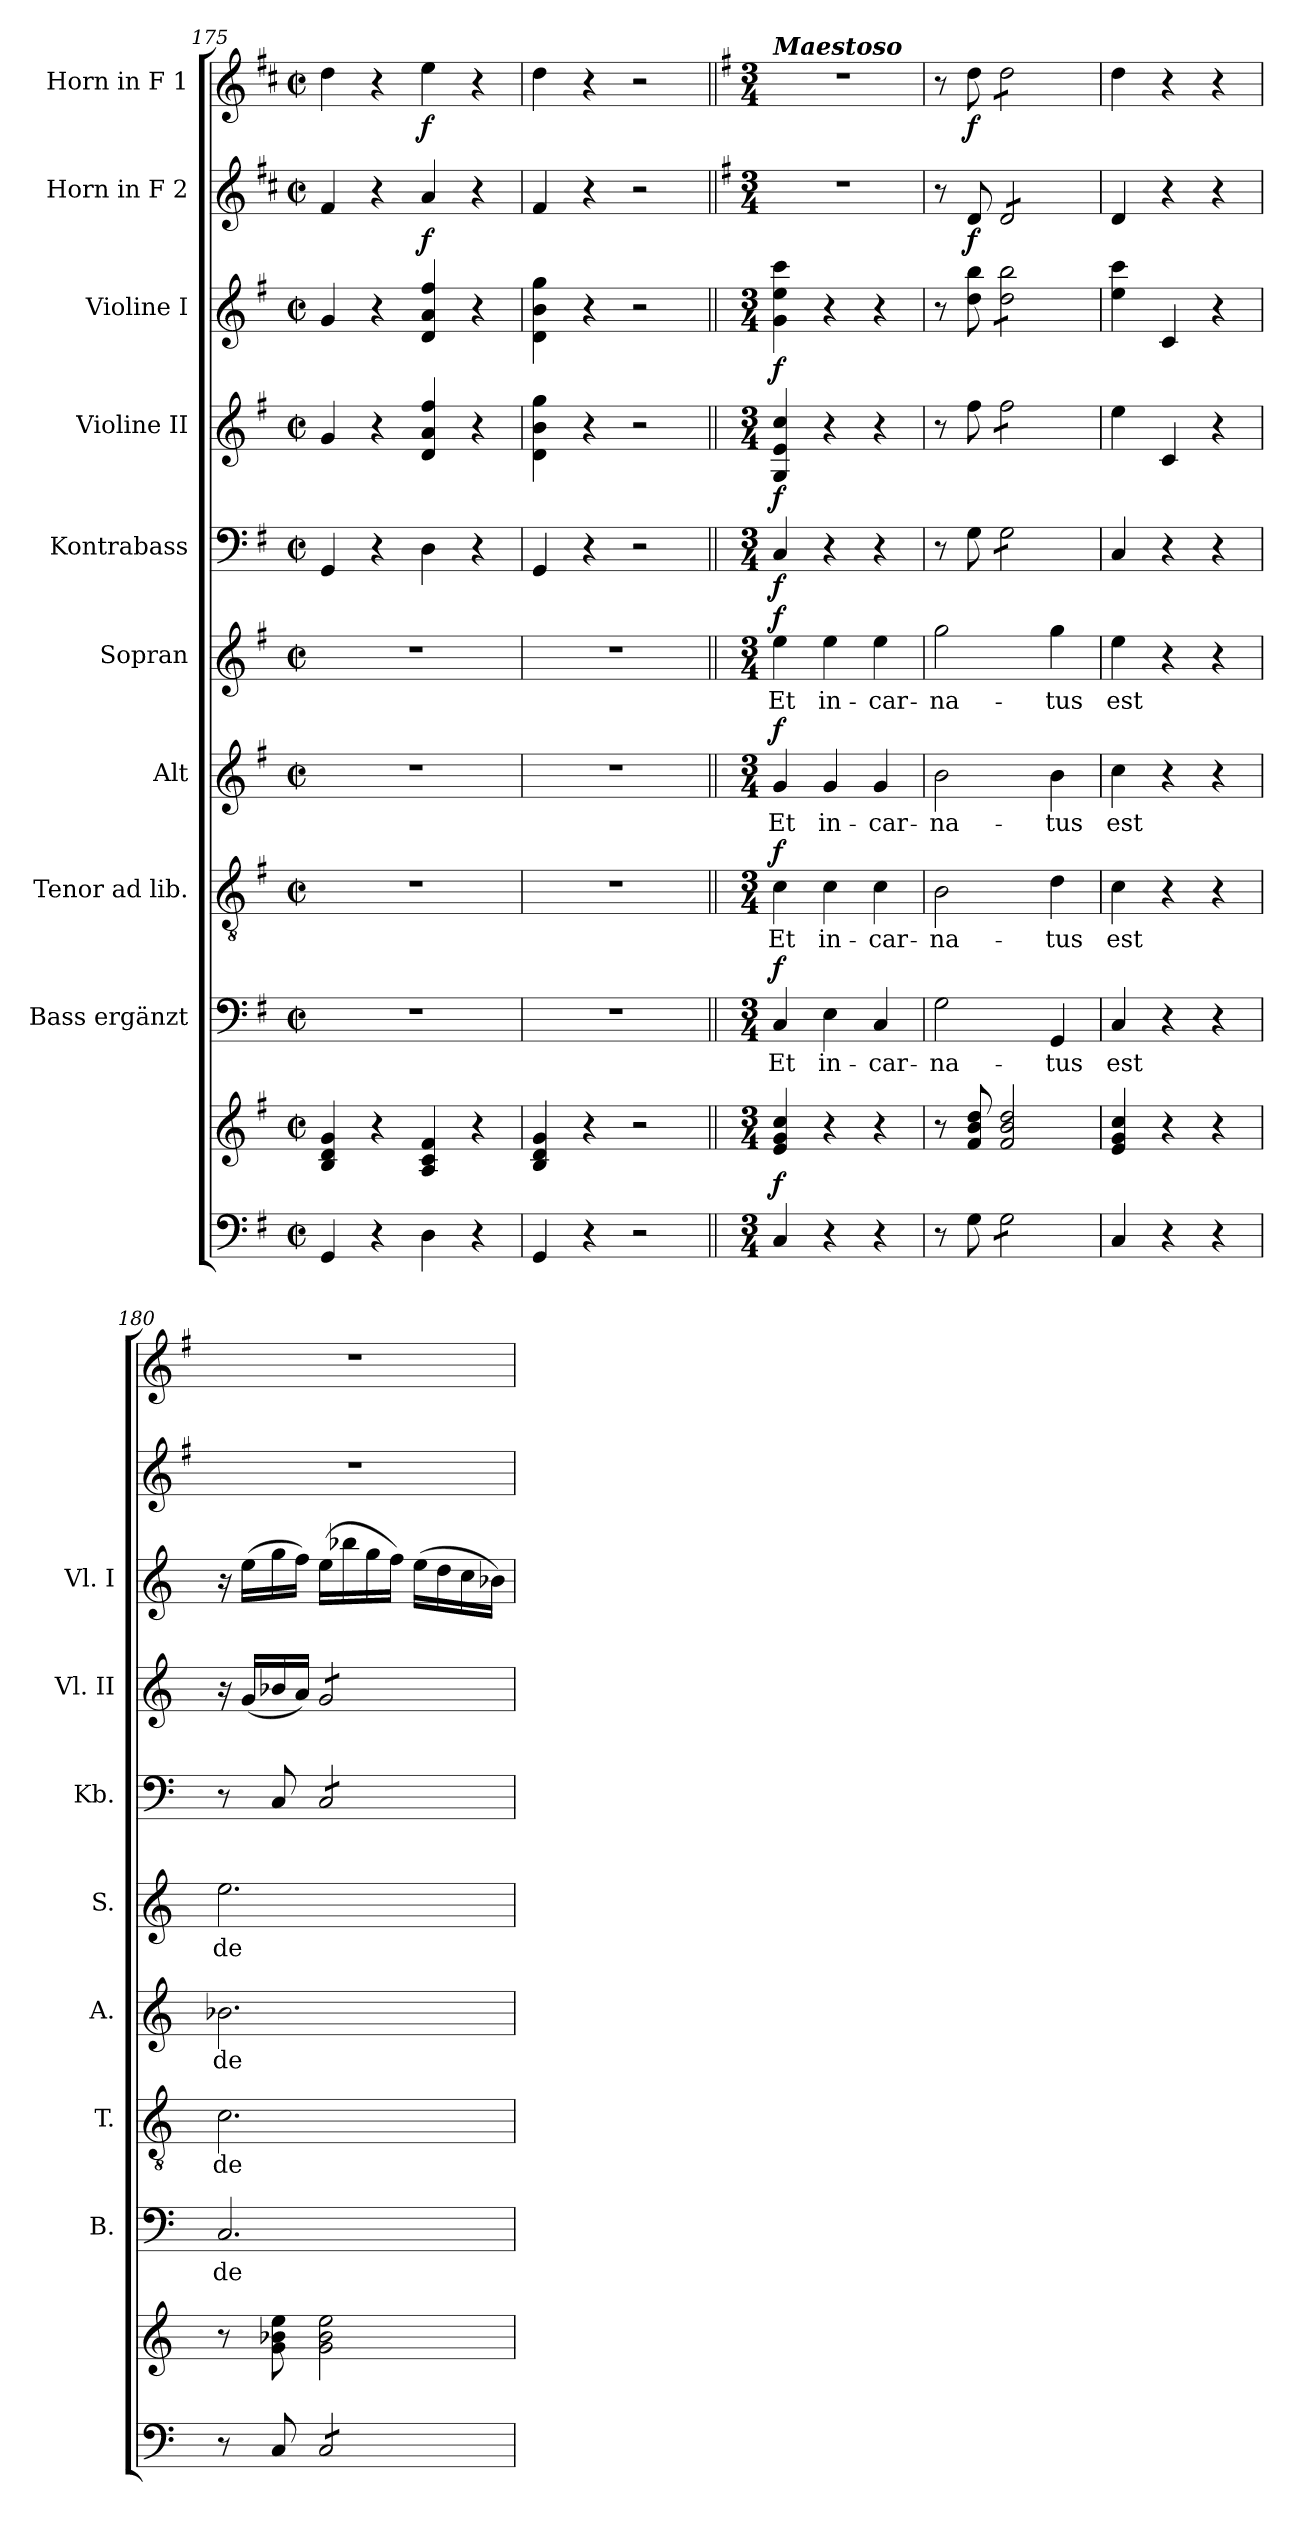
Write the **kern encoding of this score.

**kern	**kern	**dynam	**kern	**text	**dynam	**kern	**text	**dynam	**kern	**text	**dynam	**kern	**text	**dynam	**kern	**dynam	**kern	**dynam	**kern	**dynam	**kern	**dynam	**kern	**dynam
*part10	*part10	*part10	*part9	*part9	*part9	*part8	*part8	*part8	*part7	*part7	*part7	*part6	*part6	*part6	*part5	*part5	*part4	*part4	*part3	*part3	*part2	*part2	*part1	*part1
*staff11	*staff10	*staff10/11	*staff9	*staff9	*staff9	*staff8	*staff8	*staff8	*staff7	*staff7	*staff7	*staff6	*staff6	*staff6	*staff5	*staff5	*staff4	*staff4	*staff3	*staff3	*staff2	*staff2	*staff1	*staff1
*	*	*	*I"Bass ergänzt	*	*	*I"Tenor ad lib.	*	*	*I"Alt	*	*	*I"Sopran	*	*	*I"Kontrabass	*	*I"Violine II	*	*I"Violine I	*	*I"Horn in F 2	*	*I"Horn in F 1	*
*	*	*	*I'B.	*	*	*I'T.	*	*	*I'A.	*	*	*I'S.	*	*	*I'Kb.	*	*I'Vl. II	*	*I'Vl. I	*	*	*	*	*
*clefF4	*clefG2	*	*clefF4	*	*	*clefGv2	*	*	*clefG2	*	*	*clefG2	*	*	*clefF4	*	*clefG2	*	*clefG2	*	*clefG2	*	*clefG2	*
*	*	*	*	*	*	*	*	*	*	*	*	*	*	*	*ITrd7c12	*	*	*	*	*	*ITrd4c7	*	*ITrd4c7	*
*k[f#]	*k[f#]	*	*k[f#]	*	*	*k[f#]	*	*	*k[f#]	*	*	*k[f#]	*	*	*k[f#]	*	*k[f#]	*	*k[f#]	*	*k[f#]	*	*k[f#]	*
*G:	*G:	*	*G:	*	*	*G:	*	*	*G:	*	*	*G:	*	*	*G:	*	*G:	*	*G:	*	*G:	*	*G:	*
*M2/2	*M2/2	*	*M2/2	*	*	*M2/2	*	*	*M2/2	*	*	*M2/2	*	*	*M2/2	*	*M2/2	*	*M2/2	*	*M2/2	*	*M2/2	*
*met(c|)	*met(c|)	*	*met(c|)	*	*	*met(c|)	*	*	*met(c|)	*	*	*met(c|)	*	*	*met(c|)	*	*met(c|)	*	*met(c|)	*	*met(c|)	*	*met(c|)	*
=175	=175	=175	=175	=175	=175	=175	=175	=175	=175	=175	=175	=175	=175	=175	=175	=175	=175	=175	=175	=175	=175	=175	=175	=175
4GG/	4B/ 4d/ 4g/	.	1r	.	.	1r	.	.	1r	.	.	1r	.	.	4GGG/	.	4g/	.	4g/	.	4B/	.	4g\	.
4r	4r	.	.	.	.	.	.	.	.	.	.	.	.	.	4r	.	4r	.	4r	.	4r	.	4r	.
!	!	!	!	!	!	!	!	!	!	!	!	!	!	!	!	!	!	!	!	!	!	!LO:DY:b	!	!LO:DY:b
4D\	4A/ 4c/ 4f#/	.	.	.	.	.	.	.	.	.	.	.	.	.	4DD\	.	4d/ 4a/ 4ff#/	.	4d/ 4a/ 4ff#/	.	4d/	f	4a\	f
4r	4r	.	.	.	.	.	.	.	.	.	.	.	.	.	4r	.	4r	.	4r	.	4r	.	4r	.
=176	=176	=176	=176	=176	=176	=176	=176	=176	=176	=176	=176	=176	=176	=176	=176	=176	=176	=176	=176	=176	=176	=176	=176	=176
4GG/	4B/ 4d/ 4g/	.	1r	.	.	1r	.	.	1r	.	.	1r	.	.	4GGG/	.	4d\ 4b\ 4gg\	.	4d\ 4b\ 4gg\	.	4B/	.	4g\	.
4r	4r	.	.	.	.	.	.	.	.	.	.	.	.	.	4r	.	4r	.	4r	.	4r	.	4r	.
2r	2r	.	.	.	.	.	.	.	.	.	.	.	.	.	2r	.	2r	.	2r	.	2r	.	2r	.
!!LO:PB:g=z
=177||	=177||	=177||	=177||	=177||	=177||	=177||	=177||	=177||	=177||	=177||	=177||	=177||	=177||	=177||	=177||	=177||	=177||	=177||	=177||	=177||	=177||	=177||	=177||	=177||
*k[]	*k[]	*	*k[]	*	*	*k[]	*	*	*k[]	*	*	*k[]	*	*	*k[]	*	*k[]	*	*k[]	*	*k[]	*	*k[]	*
*C:	*C:	*	*C:	*	*	*C:	*	*	*C:	*	*	*C:	*	*	*C:	*	*C:	*	*C:	*	*C:	*	*C:	*
*M3/4	*M3/4	*	*M3/4	*	*	*M3/4	*	*	*M3/4	*	*	*M3/4	*	*	*M3/4	*	*M3/4	*	*M3/4	*	*M3/4	*	*M3/4	*
!	!	!	!	!	!	!	!	!	!	!	!	!	!	!	!	!	!	!	!	!	!	!	!LO:TX:a:Bi:t=Maestoso	!
!	!	!LO:DY:a=2	!	!LO:LY:b	!LO:DY:a	!	!LO:LY:b	!LO:DY:a	!	!LO:LY:b	!LO:DY:a	!	!LO:LY:b	!LO:DY:a	!	!LO:DY:b	!	!LO:DY:b	!	!LO:DY:b	!	!	!	!
4C/	4e/ 4g/ 4cc/	f	4C/	Et	f	4c\	Et	f	4g/	Et	f	4ee\	Et	f	4CC/	f	4G/ 4e/ 4cc/	f	4g\ 4ee\ 4ccc\	f	2.r	.	2.r	.
!	!	!	!	!LO:LY:b	!	!	!LO:LY:b	!	!	!LO:LY:b	!	!	!LO:LY:b	!	!	!	!	!	!	!	!	!	!	!
4r	4r	.	4E\	in-	.	4c\	in-	.	4g/	in-	.	4ee\	in-	.	4r	.	4r	.	4r	.	.	.	.	.
!	!	!	!	!LO:LY:b	!	!	!LO:LY:b	!	!	!LO:LY:b	!	!	!LO:LY:b	!	!	!	!	!	!	!	!	!	!	!
4r	4r	.	4C/	-car-	.	4c\	-car-	.	4g/	-car-	.	4ee\	-car-	.	4r	.	4r	.	4r	.	.	.	.	.
=178	=178	=178	=178	=178	=178	=178	=178	=178	=178	=178	=178	=178	=178	=178	=178	=178	=178	=178	=178	=178	=178	=178	=178	=178
!	!	!	!	!LO:LY:b	!	!	!LO:LY:b	!	!	!LO:LY:b	!	!	!LO:LY:b	!	!	!	!	!	!	!	!	!	!	!
8r	8r	.	2G\	-na-	.	2B\	-na-	.	2b\	-na-	.	2gg\	-na-	.	8r	.	8r	.	8r	.	8r	.	8r	.
!	!	!	!	!	!	!	!	!	!	!	!	!	!	!	!	!	!	!	!	!	!	!LO:DY:b	!	!LO:DY:b
8G\	8f/ 8b/ 8dd/	.	.	.	.	.	.	.	.	.	.	.	.	.	8GG\	.	8ff\	.	8dd\ 8bb\	.	8G/	f	8g\	f
*tremolo	*	*	*	*	*	*	*	*	*	*	*	*	*	*	*	*	*	*	*	*	*	*	*	*
*	*	*	*	*	*	*	*	*	*	*	*	*	*	*	*tremolo	*	*	*	*	*	*	*	*	*
*	*	*	*	*	*	*	*	*	*	*	*	*	*	*	*	*	*tremolo	*	*	*	*	*	*	*
*	*	*	*	*	*	*	*	*	*	*	*	*	*	*	*	*	*	*	*tremolo	*	*	*	*	*
*	*	*	*	*	*	*	*	*	*	*	*	*	*	*	*	*	*	*	*	*	*tremolo	*	*	*
*	*	*	*	*	*	*	*	*	*	*	*	*	*	*	*	*	*	*	*	*	*	*	*tremolo	*
8G\L	2f/ 2b/ 2dd/	.	.	.	.	.	.	.	.	.	.	.	.	.	8GG\L	.	8ff\L	.	8dd\ 8bb\L	.	8G/L	.	8g\L	.
8G\	.	.	.	.	.	.	.	.	.	.	.	.	.	.	8GG\	.	8ff\	.	8dd\ 8bb\	.	8G/	.	8g\	.
!	!	!	!	!LO:LY:b	!	!	!LO:LY:b	!	!	!LO:LY:b	!	!	!LO:LY:b	!	!	!	!	!	!	!	!	!	!	!
8G\	.	.	4GG/	-tus	.	4d\	-tus	.	4b\	-tus	.	4gg\	-tus	.	8GG\	.	8ff\	.	8dd\ 8bb\	.	8G/	.	8g\	.
8G\J	.	.	.	.	.	.	.	.	.	.	.	.	.	.	8GG\J	.	8ff\J	.	8dd\ 8bb\J	.	8G/J	.	8g\J	.
*	*	*	*	*	*	*	*	*	*	*	*	*	*	*	*	*	*	*	*	*	*	*	*Xtremolo	*
*	*	*	*	*	*	*	*	*	*	*	*	*	*	*	*	*	*	*	*	*	*Xtremolo	*	*	*
*	*	*	*	*	*	*	*	*	*	*	*	*	*	*	*	*	*	*	*Xtremolo	*	*	*	*	*
*	*	*	*	*	*	*	*	*	*	*	*	*	*	*	*	*	*Xtremolo	*	*	*	*	*	*	*
*	*	*	*	*	*	*	*	*	*	*	*	*	*	*	*Xtremolo	*	*	*	*	*	*	*	*	*
*Xtremolo	*	*	*	*	*	*	*	*	*	*	*	*	*	*	*	*	*	*	*	*	*	*	*	*
=179	=179	=179	=179	=179	=179	=179	=179	=179	=179	=179	=179	=179	=179	=179	=179	=179	=179	=179	=179	=179	=179	=179	=179	=179
!	!	!	!	!LO:LY:b	!	!	!LO:LY:b	!	!	!LO:LY:b	!	!	!LO:LY:b	!	!	!	!	!	!	!	!	!	!	!
4C/	4e/ 4g/ 4cc/	.	4C/	est	.	4c\	est	.	4cc\	est	.	4ee\	est	.	4CC/	.	4ee\	.	4ee\ 4ccc\	.	4G/	.	4g\	.
4r	4r	.	4r	.	.	4r	.	.	4r	.	.	4r	.	.	4r	.	4c/	.	4c/	.	4r	.	4r	.
4r	4r	.	4r	.	.	4r	.	.	4r	.	.	4r	.	.	4r	.	4r	.	4r	.	4r	.	4r	.
=180	=180	=180	=180	=180	=180	=180	=180	=180	=180	=180	=180	=180	=180	=180	=180	=180	=180	=180	=180	=180	=180	=180	=180	=180
!	!	!	!	!LO:LY:b	!	!	!LO:LY:b	!	!	!LO:LY:b	!	!	!LO:LY:b	!	!	!	!	!	!	!	!	!	!	!
8r	8r	.	2.C/	de	.	2.c\	de	.	2.b-X\	de	.	2.ee\	de	.	8r	.	16r	.	16r	.	2.r	.	2.r	.
.	.	.	.	.	.	.	.	.	.	.	.	.	.	.	.	.	(<16g/LL	.	(>16ee\LL	.	.	.	.	.
8C/	8g\ 8b-X\ 8ee\	.	.	.	.	.	.	.	.	.	.	.	.	.	8CC/	.	16b-X/	.	16gg\	.	.	.	.	.
.	.	.	.	.	.	.	.	.	.	.	.	.	.	.	.	.	16a/JJ)	.	16ff\JJ)	.	.	.	.	.
*tremolo	*	*	*	*	*	*	*	*	*	*	*	*	*	*	*	*	*	*	*	*	*	*	*	*
*	*	*	*	*	*	*	*	*	*	*	*	*	*	*	*tremolo	*	*	*	*	*	*	*	*	*
*	*	*	*	*	*	*	*	*	*	*	*	*	*	*	*	*	*tremolo	*	*	*	*	*	*	*
8C/L	2g\ 2b-\ 2ee\	.	.	.	.	.	.	.	.	.	.	.	.	.	8CC/L	.	8g/L	.	(>16ee\LL	.	.	.	.	.
.	.	.	.	.	.	.	.	.	.	.	.	.	.	.	.	.	.	.	16bb-X\	.	.	.	.	.
8C/	.	.	.	.	.	.	.	.	.	.	.	.	.	.	8CC/	.	8g/	.	16gg\	.	.	.	.	.
.	.	.	.	.	.	.	.	.	.	.	.	.	.	.	.	.	.	.	16ff\JJ)	.	.	.	.	.
8C/	.	.	.	.	.	.	.	.	.	.	.	.	.	.	8CC/	.	8g/	.	(>16ee\LL	.	.	.	.	.
.	.	.	.	.	.	.	.	.	.	.	.	.	.	.	.	.	.	.	16dd\	.	.	.	.	.
8C/J	.	.	.	.	.	.	.	.	.	.	.	.	.	.	8CC/J	.	8g/J	.	16cc\	.	.	.	.	.
*	*	*	*	*	*	*	*	*	*	*	*	*	*	*	*	*	*Xtremolo	*	*	*	*	*	*	*
*	*	*	*	*	*	*	*	*	*	*	*	*	*	*	*Xtremolo	*	*	*	*	*	*	*	*	*
*Xtremolo	*	*	*	*	*	*	*	*	*	*	*	*	*	*	*	*	*	*	*	*	*	*	*	*
.	.	.	.	.	.	.	.	.	.	.	.	.	.	.	.	.	.	.	16b-X\JJ)	.	.	.	.	.
=	=	=	=	=	=	=	=	=	=	=	=	=	=	=	=	=	=	=	=	=	=	=	=	=
*-	*-	*-	*-	*-	*-	*-	*-	*-	*-	*-	*-	*-	*-	*-	*-	*-	*-	*-	*-	*-	*-	*-	*-	*-
